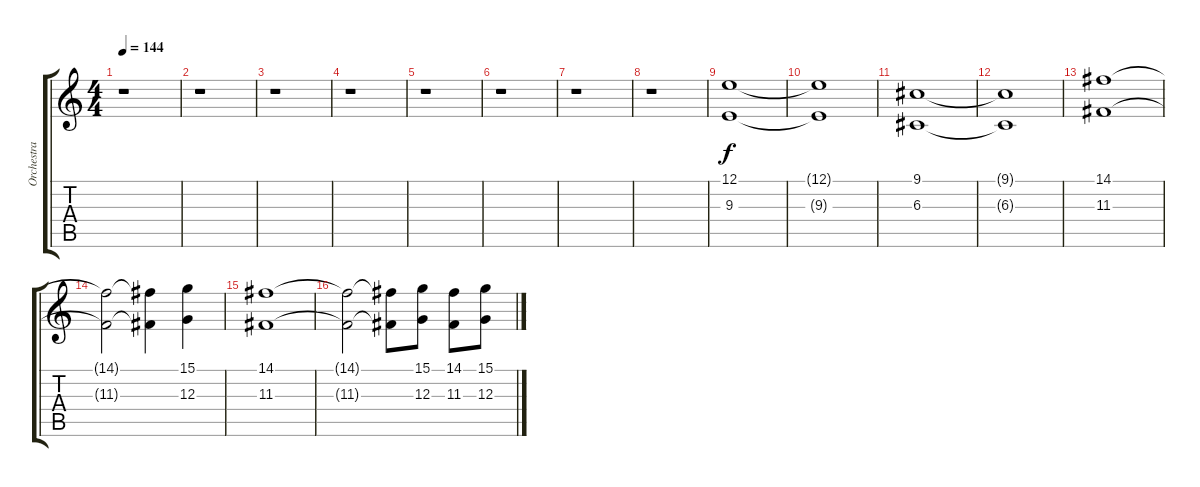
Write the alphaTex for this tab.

\track ("Orchestra 2" "Orchestra ") {instrument stringensemble1}
\staff {score tabs}
\tuning (E4 B3 G3 D3 A2 D2) {hide}
\ts (4 4)
\tempo 144
\clef g2
\ks c
r.1{dy f} |
r.1 |
r.1 |
r.1 |
r.1 |
r.1 |
r.1 |
r.1 |
(12.1 9.3).1 |
(12.1{t} 9.3{t}).1 |
(9.1 6.3).1 |
(9.1{t} 6.3{t}).1 |
(14.1 11.3).1 |
(14.1{t} 11.3{t}).2 (14.1{t} 11.3{t}).4 (15.1 12.3).4 |
(14.1 11.3).1 |
(14.1{t} 11.3{t}).2 (14.1{t} 11.3{t}).8 (15.1 12.3).8 (14.1 11.3).8 (15.1 12.3).8
